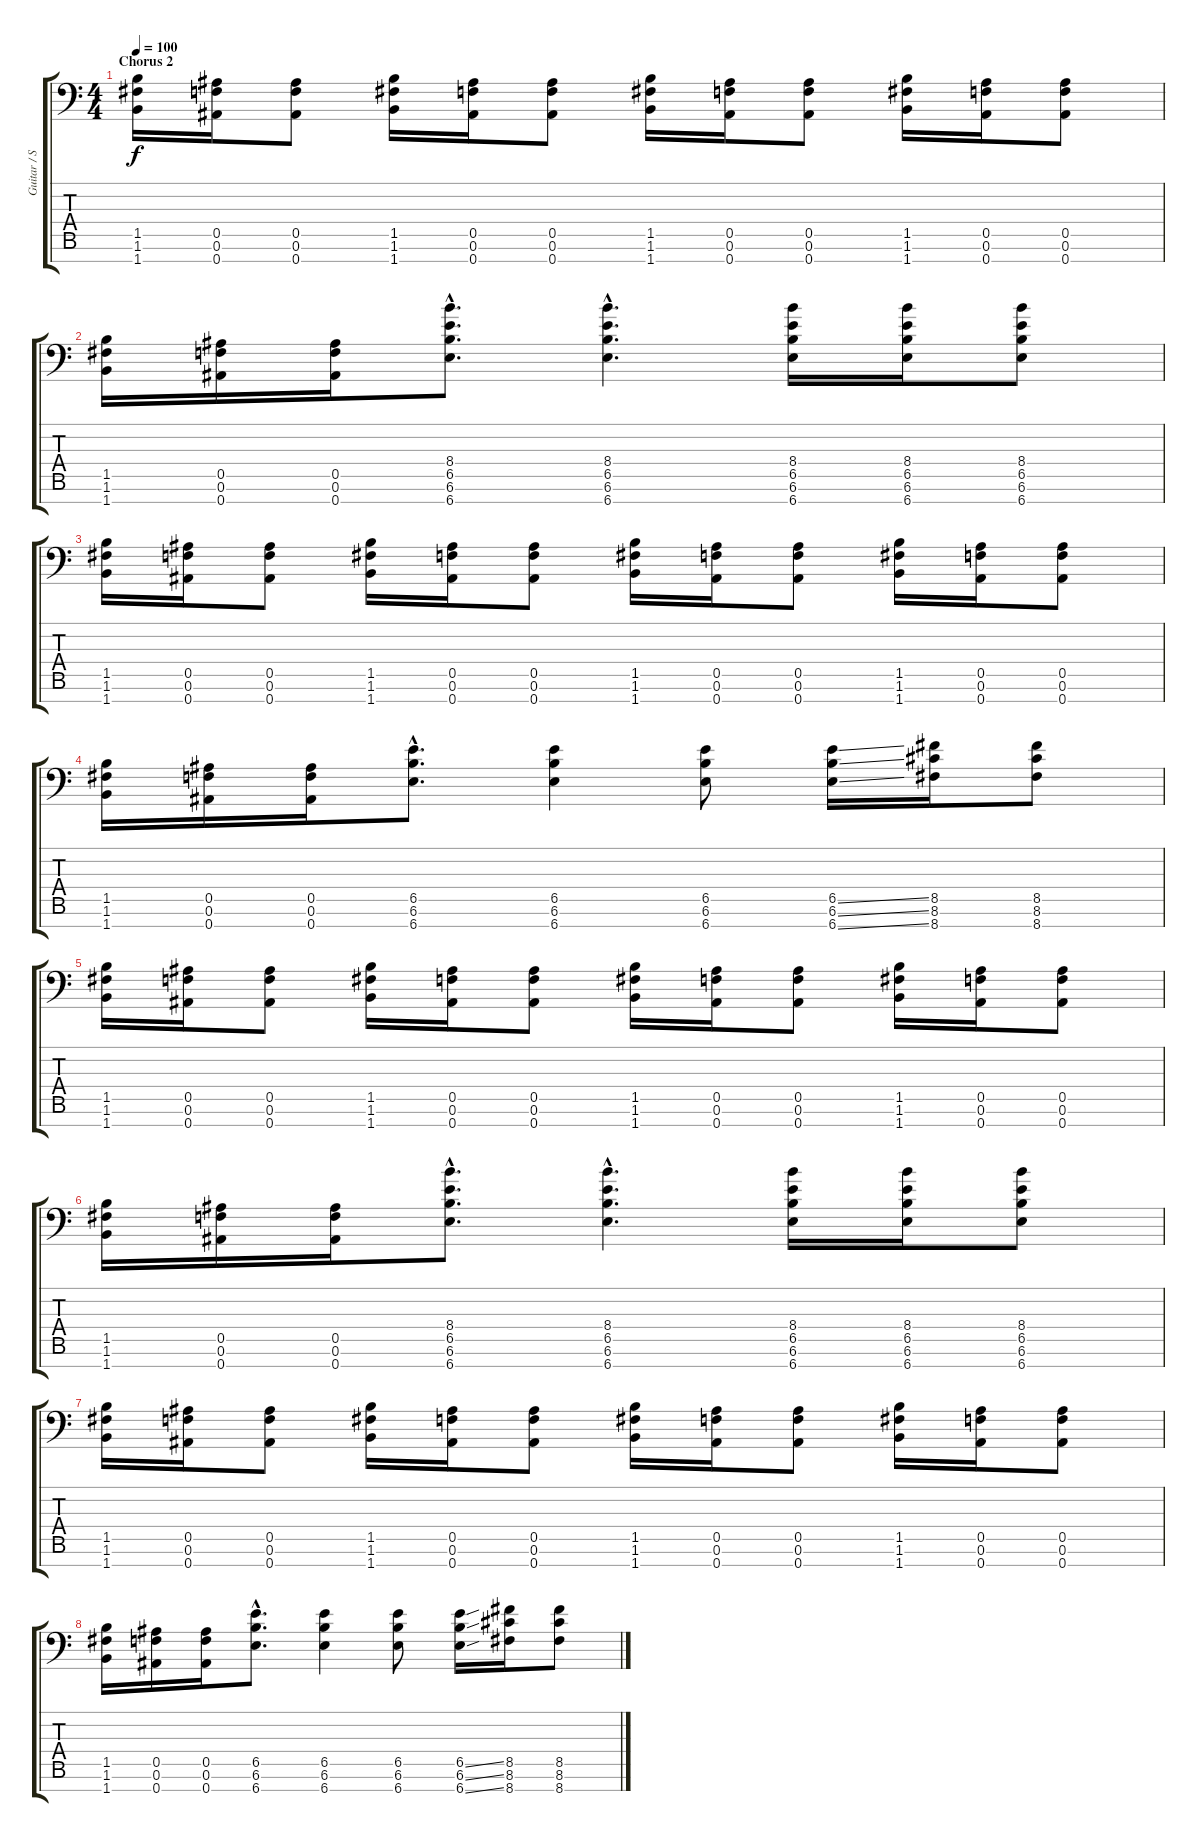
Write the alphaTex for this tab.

\track ("Guitar / Stephen Carpenter" "Guitar / S") {instrument overdrivenguitar}
\staff {score tabs}
\tuning (F4 C4 Ab3 Eb3 Bb2 F2 Bb1) {hide}
\ts (4 4)
\section ("" "Chorus 2")
\tempo 100
\clef f4
\ks c
(1.5 1.6 1.7).16{dy f volume 13 instrument overdrivenguitar} (0.5 0.6 0.7).16 (0.5 0.6 0.7).8 (1.5 1.6 1.7).16 (0.5 0.6 0.7).16 (0.5 0.6 0.7).8 (1.5 1.6 1.7).16 (0.5 0.6 0.7).16 (0.5 0.6 0.7).8 (1.5 1.6 1.7).16 (0.5 0.6 0.7).16 (0.5 0.6 0.7).8 |
(1.5 1.6 1.7).16 (0.5 0.6 0.7).16 (0.5 0.6 0.7).16 (8.4{hac} 6.5{hac} 6.6{hac} 6.7{hac}).8{d} (8.4{hac} 6.5{hac} 6.6{hac} 6.7{hac}).4{d} (8.4 6.5 6.6 6.7).16 (8.4 6.5 6.6 6.7).16 (8.4 6.5 6.6 6.7).8 |
(1.5 1.6 1.7).16{volume 13 instrument overdrivenguitar} (0.5 0.6 0.7).16 (0.5 0.6 0.7).8 (1.5 1.6 1.7).16 (0.5 0.6 0.7).16 (0.5 0.6 0.7).8 (1.5 1.6 1.7).16 (0.5 0.6 0.7).16 (0.5 0.6 0.7).8 (1.5 1.6 1.7).16 (0.5 0.6 0.7).16 (0.5 0.6 0.7).8 |
(1.5 1.6 1.7).16 (0.5 0.6 0.7).16 (0.5 0.6 0.7).16 (6.5{hac} 6.6{hac} 6.7{hac}).8{d} (6.5 6.6 6.7).4 (6.5 6.6 6.7).8 (6.5{ss} 6.6{ss} 6.7{ss}).16 (8.5 8.6 8.7).16 (8.5 8.6 8.7).8 |
(1.5 1.6 1.7).16{volume 13 instrument overdrivenguitar} (0.5 0.6 0.7).16 (0.5 0.6 0.7).8 (1.5 1.6 1.7).16 (0.5 0.6 0.7).16 (0.5 0.6 0.7).8 (1.5 1.6 1.7).16 (0.5 0.6 0.7).16 (0.5 0.6 0.7).8 (1.5 1.6 1.7).16 (0.5 0.6 0.7).16 (0.5 0.6 0.7).8 |
(1.5 1.6 1.7).16 (0.5 0.6 0.7).16 (0.5 0.6 0.7).16 (8.4{hac} 6.5{hac} 6.6{hac} 6.7{hac}).8{d} (8.4{hac} 6.5{hac} 6.6{hac} 6.7{hac}).4{d} (8.4 6.5 6.6 6.7).16 (8.4 6.5 6.6 6.7).16 (8.4 6.5 6.6 6.7).8 |
(1.5 1.6 1.7).16{volume 13 instrument overdrivenguitar} (0.5 0.6 0.7).16 (0.5 0.6 0.7).8 (1.5 1.6 1.7).16 (0.5 0.6 0.7).16 (0.5 0.6 0.7).8 (1.5 1.6 1.7).16 (0.5 0.6 0.7).16 (0.5 0.6 0.7).8 (1.5 1.6 1.7).16 (0.5 0.6 0.7).16 (0.5 0.6 0.7).8 |
(1.5 1.6 1.7).16 (0.5 0.6 0.7).16 (0.5 0.6 0.7).16 (6.5{hac} 6.6{hac} 6.7{hac}).8{d} (6.5 6.6 6.7).4 (6.5 6.6 6.7).8 (6.5{ss} 6.6{ss} 6.7{ss}).16 (8.5 8.6 8.7).16 (8.5 8.6 8.7).8
